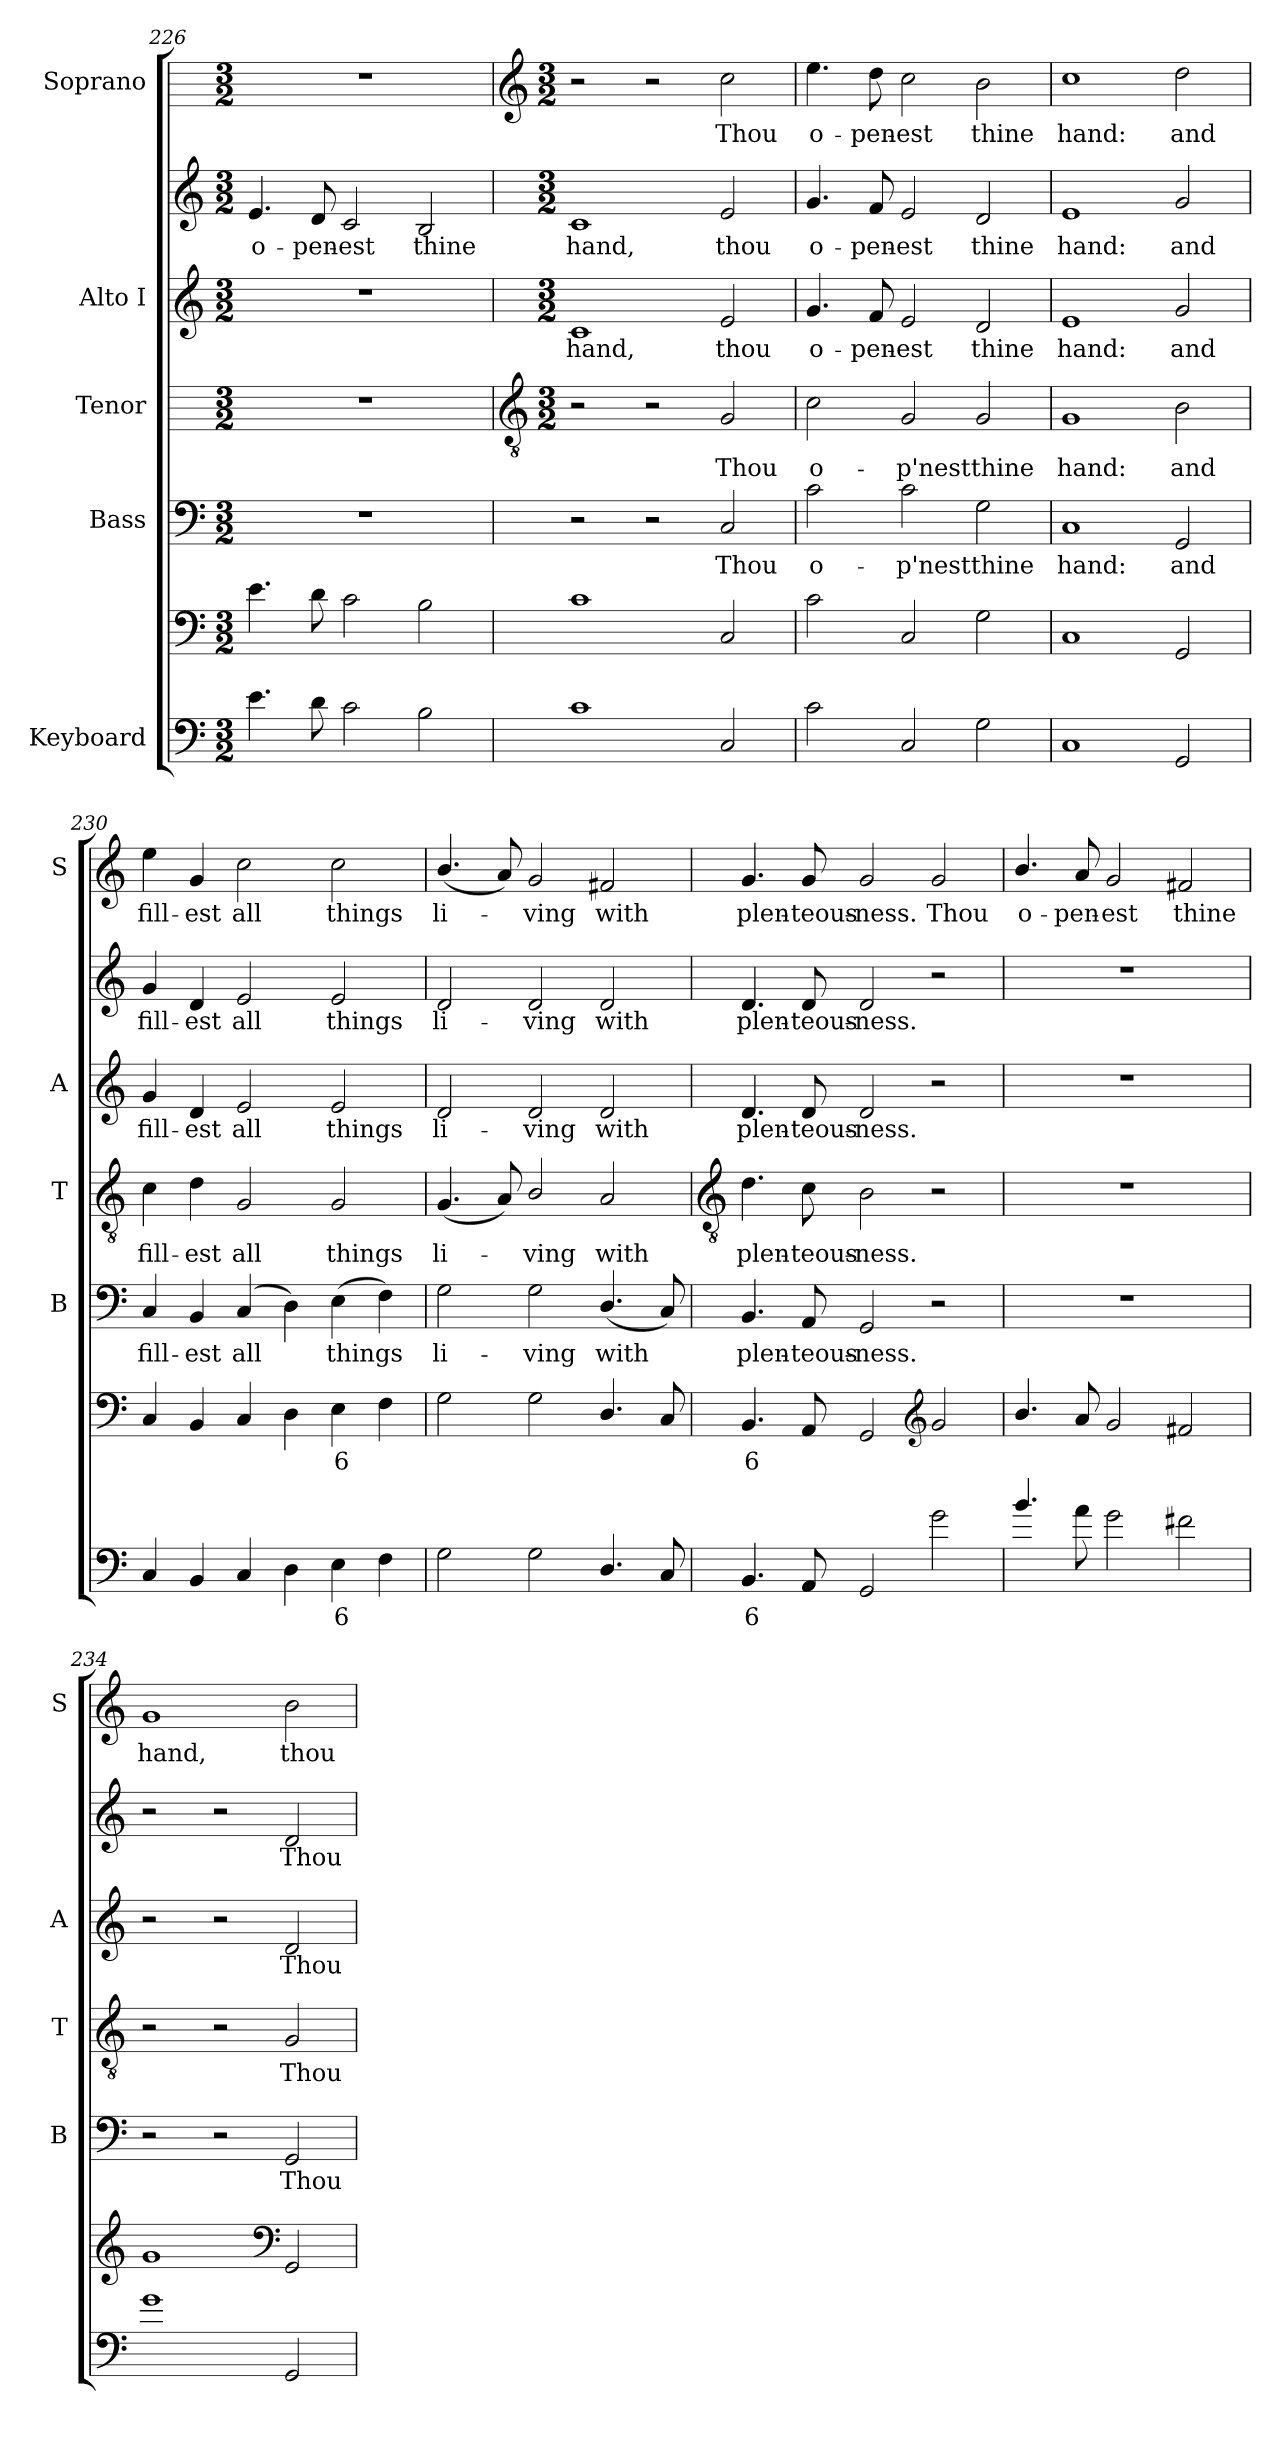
**kern	**text	**kern	**text	**kern	**text	**kern	**text	**kern	**text	**kern	**text	**kern	**text
*part5	*part5	*part5	*part5	*part4	*part4	*part3	*part3	*part2	*part2	*part2	*part2	*part1	*part1
*staff7	*staff7	*staff6	*staff6	*staff5	*staff5	*staff4	*staff4	*staff3	*staff3	*staff2	*staff2	*staff1	*staff1
*I"Keyboard	*	*	*	*I"Bass	*	*I"Tenor	*	*I"Alto I	*	*	*	*I"Soprano	*
*	*	*	*	*I'B	*	*I'T	*	*I'A	*	*	*	*I'S	*
*clefF4	*	*clefF4	*	*clefF4	*	*	*	*clefG2	*	*clefG2	*	*	*
*k[]	*	*k[]	*	*k[]	*	*	*	*k[]	*	*k[]	*	*	*
*C:	*	*C:	*	*C:	*	*	*	*C:	*	*C:	*	*	*
*M3/2	*	*M3/2	*	*M3/2	*	*M3/2	*	*M3/2	*	*M3/2	*	*M3/2	*
=226	=226	=226	=226	=226	=226	=226	=226	=226	=226	=226	=226	=226	=226
!	!	!	!	!LO:N:vis=1	!	!	!	!LO:N:vis=1	!	!	!LO:LY:b	!	!
4.e	.	4.e	.	1.r	.	1.r	.	1.r	.	4.e	o-	1.r	.
!	!	!	!	!	!	!	!	!	!	!	!LO:LY:b	!	!
8d	.	8d	.	.	.	.	.	.	.	8d	-pen-	.	.
!	!	!	!	!	!	!	!	!	!	!	!LO:LY:b	!	!
2c	.	2c	.	.	.	.	.	.	.	2c	-est	.	.
!	!	!	!	!	!	!	!	!	!	!	!LO:LY:b	!	!
2B	.	2B	.	.	.	.	.	.	.	2B	thine	.	.
!!LO:LB:g=z
=227	=227	=227	=227	=227	=227	=227	=227	=227	=227	=227	=227	=227	=227
*	*	*	*	*	*	*clefGv2	*	*	*	*	*	*clefG2	*
*	*	*	*	*	*	*k[]	*	*k[]	*	*k[]	*	*k[]	*
*	*	*	*	*	*	*C:	*	*C:	*	*C:	*	*C:	*
*	*	*	*	*	*	*M3/2	*	*M3/2	*	*M3/2	*	*M3/2	*
!	!	!	!	!	!	!	!	!	!LO:LY:b	!	!LO:LY:b	!	!
1c	.	1c	.	2r	.	2r	.	1c	hand,	1c	hand,	2r	.
.	.	.	.	2r	.	2r	.	.	.	.	.	2r	.
!	!	!	!	!	!LO:LY:b	!	!LO:LY:b	!	!LO:LY:b	!	!LO:LY:b	!	!LO:LY:b
2C	.	2C	.	2C	Thou	2G	Thou	2e	thou	2e	thou	2cc	Thou
=228	=228	=228	=228	=228	=228	=228	=228	=228	=228	=228	=228	=228	=228
!	!	!	!	!	!LO:LY:b	!	!LO:LY:b	!	!LO:LY:b	!	!LO:LY:b	!	!LO:LY:b
2c	.	2c	.	2c	o-	2c	o-	4.g	o-	4.g	o-	4.ee	o-
!	!	!	!	!	!	!	!	!	!LO:LY:b	!	!LO:LY:b	!	!LO:LY:b
.	.	.	.	.	.	.	.	8f	-pen-	8f	-pen-	8dd	-pen-
!	!	!	!	!	!LO:LY:b	!	!LO:LY:b	!	!LO:LY:b	!	!LO:LY:b	!	!LO:LY:b
2C	.	2C	.	2c	-p'nest	2G	-p'nest	2e	-est	2e	-est	2cc	-est
!	!	!	!	!	!LO:LY:b	!	!LO:LY:b	!	!LO:LY:b	!	!LO:LY:b	!	!LO:LY:b
2G	.	2G	.	2G	thine	2G	thine	2d	thine	2d	thine	2b	thine
=229	=229	=229	=229	=229	=229	=229	=229	=229	=229	=229	=229	=229	=229
!	!	!	!	!	!LO:LY:b	!	!LO:LY:b	!	!LO:LY:b	!	!LO:LY:b	!	!LO:LY:b
1C	.	1C	.	1C	hand:	1G	hand:	1e	hand:	1e	hand:	1cc	hand:
!	!	!	!	!	!LO:LY:b	!	!LO:LY:b	!	!LO:LY:b	!	!LO:LY:b	!	!LO:LY:b
2GG	.	2GG	.	2GG	and	2B	and	2g	and	2g	and	2dd	and
=230	=230	=230	=230	=230	=230	=230	=230	=230	=230	=230	=230	=230	=230
!	!	!	!	!	!LO:LY:b	!	!LO:LY:b	!	!LO:LY:b	!	!LO:LY:b	!	!LO:LY:b
4C	.	4C	.	4C	fill-	4c	fill-	4g	fill-	4g	fill-	4ee	fill-
!	!	!	!	!	!LO:LY:b	!	!LO:LY:b	!	!LO:LY:b	!	!LO:LY:b	!	!LO:LY:b
4BB	.	4BB	.	4BB	-est	4d	-est	4d	-est	4d	-est	4g	-est
!	!	!	!	!	!LO:LY:b	!	!LO:LY:b	!	!LO:LY:b	!	!LO:LY:b	!	!LO:LY:b
4C	.	4C	.	(<4C	all	2G	all	2e	all	2e	all	2cc	all
4D	.	4D	.	4D)	.	.	.	.	.	.	.	.	.
!	!LO:LY:b	!	!LO:LY:b	!	!LO:LY:b	!	!LO:LY:b	!	!LO:LY:b	!	!LO:LY:b	!	!LO:LY:b
4E	6	4E	6	(>4E	things	2G	things	2e	things	2e	things	2cc	things
4F	.	4F	.	4F)	.	.	.	.	.	.	.	.	.
=231	=231	=231	=231	=231	=231	=231	=231	=231	=231	=231	=231	=231	=231
!	!	!	!	!	!LO:LY:b	!	!LO:LY:b	!	!LO:LY:b	!	!LO:LY:b	!	!LO:LY:b
2G	.	2G	.	2G	li-	(<4.G	li-	2d	li-	2d	li-	(<4.b/	li-
.	.	.	.	.	.	8A)	.	.	.	.	.	8a)	.
!	!	!	!	!	!LO:LY:b	!	!LO:LY:b	!	!LO:LY:b	!	!LO:LY:b	!	!LO:LY:b
2G	.	2G	.	2G	-ving	2B/	ving	2d	-ving	2d	-ving	2g	ving
!	!	!	!	!	!LO:LY:b	!	!LO:LY:b	!	!LO:LY:b	!	!LO:LY:b	!	!LO:LY:b
4.D/	.	4.D/	.	(<4.D/	with	2A	with	2d	with	2d	with	2f#X	with
8C	.	8C	.	8C)	.	.	.	.	.	.	.	.	.
!!LO:LB:g=z
=232	=232	=232	=232	=232	=232	=232	=232	=232	=232	=232	=232	=232	=232
*	*	*	*	*	*	*clefGv2	*	*	*	*	*	*	*
!	!LO:LY:b	!	!LO:LY:b	!	!LO:LY:b	!	!LO:LY:b	!	!LO:LY:b	!	!LO:LY:b	!	!LO:LY:b
4.BB	6	4.BB	6	4.BB	plen-	4.d	plen-	4.d	plen-	4.d	plen-	4.g	plen-
!	!	!	!	!	!LO:LY:b	!	!LO:LY:b	!	!LO:LY:b	!	!LO:LY:b	!	!LO:LY:b
8AA	.	8AA	.	8AA	-teous-	8c	-teous-	8d	-teous-	8d	-teous-	8g	-teous-
!	!	!	!	!	!LO:LY:b	!	!LO:LY:b	!	!LO:LY:b	!	!LO:LY:b	!	!LO:LY:b
2GG	.	2GG	.	2GG	-ness.	2B	-ness.	2d	-ness.	2d	-ness.	2g	-ness.
*	*	*clefG2	*	*	*	*	*	*	*	*	*	*	*
!	!	!	!	!	!	!	!	!	!	!	!	!	!LO:LY:b
2g	.	2g	.	2r	.	2r	.	2r	.	2r	.	2g	Thou
=233	=233	=233	=233	=233	=233	=233	=233	=233	=233	=233	=233	=233	=233
!	!	!	!	!LO:N:vis=1	!	!LO:N:vis=1	!	!LO:N:vis=1	!	!LO:N:vis=1	!	!	!LO:LY:b
4.b/	.	4.b/	.	1.r	.	1.r	.	1.r	.	1.r	.	4.b/	o-
!	!	!	!	!	!	!	!	!	!	!	!	!	!LO:LY:b
8a	.	8a	.	.	.	.	.	.	.	.	.	8a	-pen-
!	!	!	!	!	!	!	!	!	!	!	!	!	!LO:LY:b
2g	.	2g	.	.	.	.	.	.	.	.	.	2g	-est
!	!	!	!	!	!	!	!	!	!	!	!	!	!LO:LY:b
2f#X	.	2f#X	.	.	.	.	.	.	.	.	.	2f#X	thine
=234	=234	=234	=234	=234	=234	=234	=234	=234	=234	=234	=234	=234	=234
!	!	!	!	!	!	!	!	!	!	!	!	!	!LO:LY:b
1g	.	1g	.	2r	.	2r	.	2r	.	2r	.	1g	hand,
.	.	.	.	2r	.	2r	.	2r	.	2r	.	.	.
*	*	*clefF4	*	*	*	*	*	*	*	*	*	*	*
!	!	!	!	!	!LO:LY:b	!	!LO:LY:b	!	!LO:LY:b	!	!LO:LY:b	!	!LO:LY:b
2GG	.	2GG	.	2GG	Thou	2G	Thou	2d	Thou	2d	Thou	2b	thou
=	=	=	=	=	=	=	=	=	=	=	=	=	=
*-	*-	*-	*-	*-	*-	*-	*-	*-	*-	*-	*-	*-	*-
